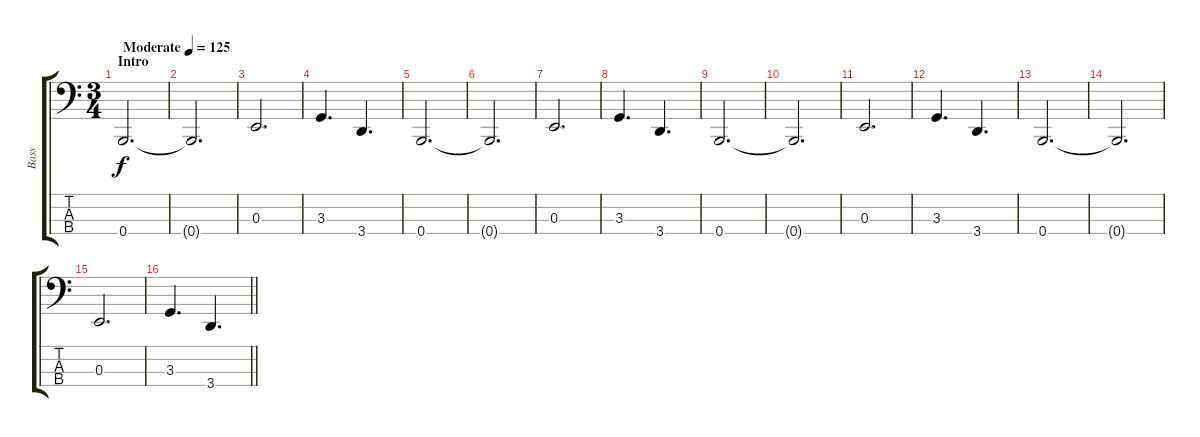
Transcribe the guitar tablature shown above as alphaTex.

\track ("Bass" "Bass") {instrument electricbasspick}
\staff {score tabs}
\tuning (D2 A1 E1 B0) {hide}
\ts (3 4)
\section ("" "Intro")
\tempo (125 "Moderate")
\clef f4
\ks c
0.4.2{d dy f instrument electricbasspick} |
0.4{t}.2{d} |
0.3.2{d} |
3.3.4{d} 3.4.4{d} |
0.4.2{d} |
0.4{t}.2{d} |
0.3.2{d} |
3.3.4{d} 3.4.4{d} |
0.4.2{d} |
0.4{t}.2{d} |
0.3.2{d} |
3.3.4{d} 3.4.4{d} |
0.4.2{d} |
0.4{t}.2{d} |
0.3.2{d} |
\barLineRight lightlight
3.3.4{d} 3.4.4{d}
